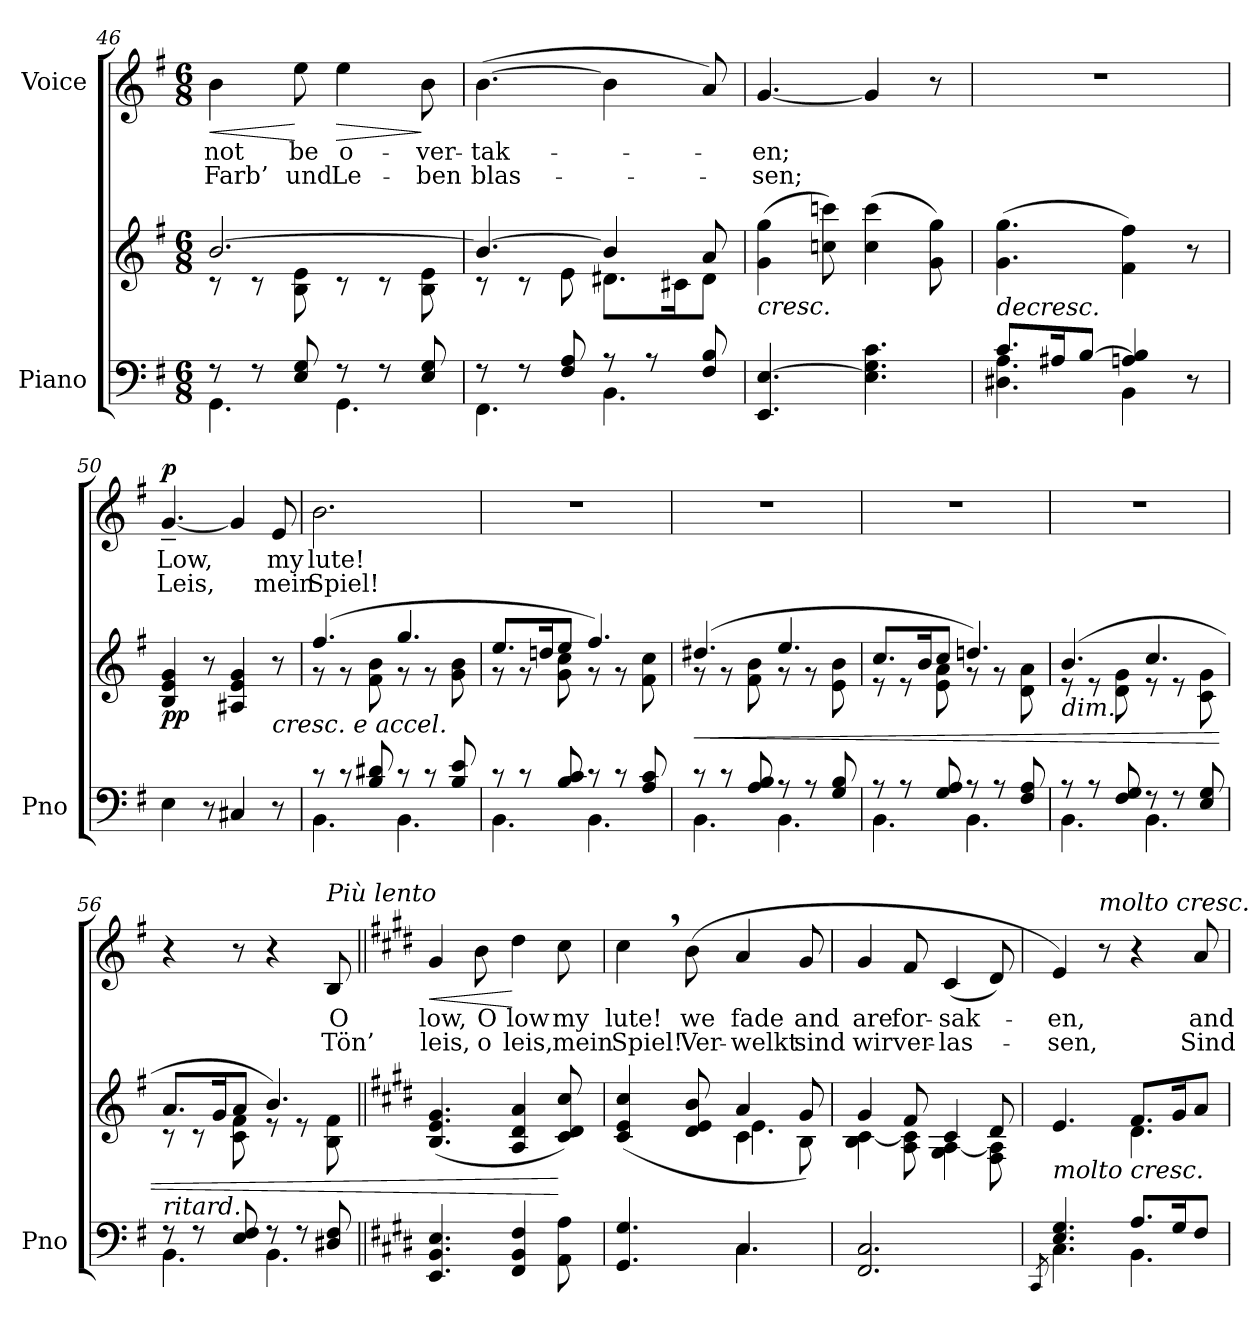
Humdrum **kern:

**kern	**kern	**dynam	**kern	**text	**text	**dynam
*part2	*part2	*part2	*part1	*part1	*part1	*part1
*staff3	*staff2	*staff2/3	*staff1	*staff1	*staff1	*staff1
*I"Piano	*	*	*I"Voice	*	*	*
*I'Pno	*	*	*	*	*	*
*clefF4	*clefG2	*	*clefG2	*	*	*
*k[f#]	*k[f#]	*	*k[f#]	*	*	*
*M6/8	*M6/8	*	*M6/8	*	*	*
=46	=46	=46	=46	=46	=46	=46
*^	*^	*	*	*	*	*
!	!	!	!	!	!	!	!	!LO:HP:b
8r	4.GG\	[2.b/	8r	.	4b\	not	Farb’	<
8r	.	.	8r	.	.	.	.	.
8E/ 8G/	.	.	8B\ 8e\	.	8ee\	be	und	[
!	!	!	!	!	!	!	!	!LO:HP:b
8r	4.GG\	.	8r	.	4ee\	o-	Le-	>
8r	.	.	8r	.	.	.	.	.
8E/ 8G/	.	.	8B\ 8e\	.	8b\	-ver-	-ben	]
=47	=47	=47	=47	=47	=47	=47	=47	=47
8r	4.FF#\	4.b/_	8r	.	([4.b\	-tak-	blas-	.
8r	.	.	8r	.	.	.	.	.
8F#/ 8A/	.	.	8e\	.	.	.	.	.
8r	4.BB\	4b/]	8.d#X\L	.	4b\]	.	.	.
8r	.	.	.	.	.	.	.	.
.	.	.	16c#X\K	.	.	.	.	.
8F#/ 8B/	.	8a/	8d#\J	.	8a/)	.	.	.
*v	*v	*	*	*	*	*	*	*
=48	=48	=48	=48	=48	=48	=48	=48
!	!	!	!LO:HP:b	!	!	!	!
*	*v	*v	*	*	*	*	*
4.EE/ [<4.E/	(4g\ 4gg\	<	[4.g/	-en;	-sen;	.
.	8ccn\ 8cccn\)	.	.	.	.	.
4.E\] 4.G\ 4.c\	(4cc\ 4ccc\	.	4g/]	.	.	.
.	8g\ 8gg\)	.	8r	.	.	.
=49	=49	=49	=49	=49	=49	=49
*^	*	*	*	*	*	*
!	!	!	!LO:HP:b	!	!	!	!
8.c/L	4.D#X\ 4.A\	(4.g\ 4.gg\	>	2.r	.	.	.
16A#X/K	.	.	.	.	.	.	.
[8B/J	.	.	.	.	.	.	.
4An/ 4B/]	4BB\	4f#\ 4ff#\)	[	.	.	.	.
8r	8ryy	8r	.	.	.	.	.
=50	=50	=50	=50	=50	=50	=50	=50
!	!	!	!LO:DY:b	!	!	!	!LO:DY:a
*v	*v	*	*	*	*	*	*
4E\	4B/ 4e/ 4g/	pp	[4.g~>/	Low,	Leis,	p
8r	8r	.	.	.	.	.
4C#X/	4A#X/ 4e/ 4g/	.	4g/]	.	.	.
!	!LO:TX:b:i:t=cresc.   e accel.	!	!	!	!	!
8r	8r	.	8e/	my	mein	.
=51	=51	=51	=51	=51	=51	=51
*^	*^	*	*	*	*	*
8r	4.BB\	(4.ff#/	8r	.	2.b\	lute!	Spiel!	.
8r	.	.	8r	.	.	.	.	.
8B/ 8d#X/	.	.	8f#\ 8b\	.	.	.	.	.
8r	4.BB\	4.gg/	8r	.	.	.	.	.
8r	.	.	8r	.	.	.	.	.
8B/ 8e/	.	.	8g\ 8b\	.	.	.	.	.
=52	=52	=52	=52	=52	=52	=52	=52	=52
8r	4.BB\	8.ee/L	8r	.	2.r	.	.	.
8r	.	.	8r	.	.	.	.	.
.	.	16ddn/K	.	.	.	.	.	.
8B/ 8c/	.	8ee/J	8g\ 8cc\	.	.	.	.	.
8r	4.BB\	4.ff#/)	8r	.	.	.	.	.
8r	.	.	8r	.	.	.	.	.
8A/ 8c/	.	.	8f#\ 8cc\	.	.	.	.	.
=53	=53	=53	=53	=53	=53	=53	=53	=53
!	!	!	!	!LO:HP:b	!	!	!	!
8r	4.BB\	(4.dd#X/	8r	<	2.r	.	.	.
8r	.	.	8r	.	.	.	.	.
8A/ 8B/	.	.	8f#\ 8b\	.	.	.	.	.
8r	4.BB\	4.ee/	8r	.	.	.	.	.
8r	.	.	8r	.	.	.	.	.
8G/ 8B/	.	.	8e\ 8b\	]	.	.	.	.
=54	=54	=54	=54	=54	=54	=54	=54	=54
8r	4.BB\	8.cc/L	8r	.	2.r	.	.	.
8r	.	.	8r	.	.	.	.	.
.	.	16b/K	.	.	.	.	.	.
8G/ 8A/	.	8cc/J	8e\ 8a\	.	.	.	.	.
8r	4.BB\	4.ddn/)	8r	.	.	.	.	.
8r	.	.	8r	.	.	.	.	.
8F#/ 8A/	.	.	8d\ 8a\	.	.	.	.	.
=55	=55	=55	=55	=55	=55	=55	=55	=55
!	!	!LO:TX:b:i:t=dim.	!	!	!	!	!	!
8r	4.BB\	(4.b/	8r	.	2.r	.	.	.
8r	.	.	8r	.	.	.	.	.
8F#/ 8G/	.	.	8d\ 8g\	.	.	.	.	.
8r	4.BB\	4.cc/	8r	.	.	.	.	.
8r	.	.	8r	.	.	.	.	.
8E/ 8G/	.	.	8c\ 8g\	.	.	.	.	.
=56	=56	=56	=56	=56	=56	=56	=56	=56
!LO:TX:a:i:t=ritard.	!	!	!	!	!	!	!	!
8r	4.BB\	8.a/L	8r	.	4r	.	.	.
8r	.	.	8r	.	.	.	.	.
.	.	16g/K	.	.	.	.	.	.
8E/ 8F#/	.	8a/J	8c\ 8f#\	.	8r	.	.	.
8r	4.BB\	4.b/)	8r	.	4r	.	.	.
8r	.	.	8r	.	.	.	.	.
!	!	!	!	!	!LO:TX:a:i:t=Più lento	!	!	!
8D#X/ 8F#/	.	.	8B\ 8f#\	.	8B/	O	Tön’	.
*v	*v	*	*	*	*	*	*	*
*	*v	*v	*	*	*	*	*
=57||	=57||	=57||	=57||	=57||	=57||	=57||
*k[f#c#g#d#]	*k[f#c#g#d#]	*	*k[f#c#g#d#]	*	*	*
*	*^	*	*	*	*	*
!	!	!	!	!	!	!	!LO:HP:b
*	*v	*v	*	*	*	*	*
4.EE/ 4.BB/ 4.E/	(>4.B/ 4.e/ 4.g#/	.	4g#/	low,	leis,	<
.	.	.	8b\	O	o	.
4FF#/ 4BB/ 4F#/	4A/ 4d#/ 4a/	.	4dd#\	low	leis,	[
8AA\ 8A\	8c#/ 8d#/ 8cc#/)	[	8cc#\	my	mein	.
=58	=58	=58	=58	=58	=58	=58
*^	*^	*	*	*	*	*
*	*	*	*^	*	*	*	*	*
4.GG#/ 4.G#/	4.ryy	(>4c#/ 4e/ 4cc#/	4.ryy	4.ryy	.	4cc#,\	lute!	Spiel!	.
.	.	8d#/ 8e/ 8b/	.	.	.	(8b\	we	Ver-	.
4.C#/	4.C#\	4a/	4c#\	4.e\	.	4a/	fade	-welkt	.
.	.	8g#/)	8B\	.	.	8g#/	and	sind	.
*v	*v	*	*	*	*	*	*	*	*
*	*	*v	*v	*	*	*	*	*
=59	=59	=59	=59	=59	=59	=59	=59
2.FF#/ 2.C#/	4g#/	4B\ [4c#\	.	4g#/	are	wir	.
.	8f#/	8A\ 8c#\]	.	8f#/	for-	ver-	.
.	4c#/	4G#\ [4A\	.	(4c#/	-sak-	-las-	.
.	8d#/	8F#\ 8A\]	.	8d#/)	.	.	.
=60	=60	=60	=60	=60	=60	=60	=60
*^	*	*	*	*	*	*	*
.	8qCC#/	.	.	.	.	.	.	.
!	!	!LO:TX:b:i:t=molto cresc.	!	!	!	!	!	!
4.E/ 4.G#/	4.C#\	4.e/	4.ryy	.	4e/)	-en,	-sen,	.
!	!	!	!	!	!LO:TX:a:i:t=molto cresc.	!	!	!
.	.	.	.	.	8r	.	.	.
8.A/L	4.BB\	8.f#/L	4.d#\	.	4r	.	.	.
16G#/K	.	16g#/K	.	.	.	.	.	.
8F#/J	.	8a/J	.	.	8a/	and	Sind	.
*v	*v	*	*	*	*	*	*	*
*	*v	*v	*	*	*	*	*
=	=	=	=	=	=	=
*-	*-	*-	*-	*-	*-	*-
